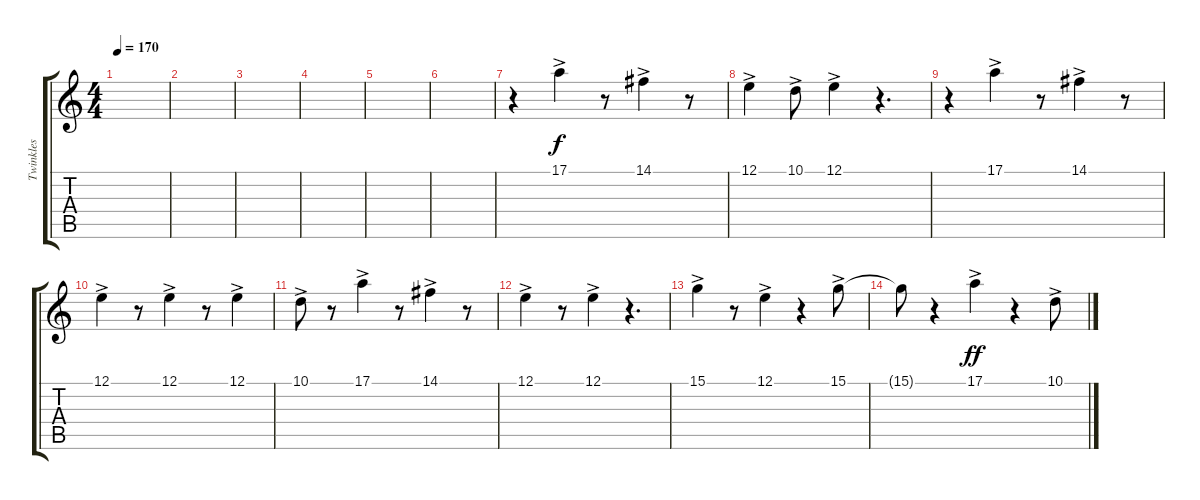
\track ("Twinkles" "Twinkles") {instrument musicbox}
\staff {score tabs}
\tuning (E4 B3 G3 D3 A2 D2) {hide}
\ts (4 4)
\tempo 170
\clef g2
\ks c
|
|
|
|
|
|
r.4 17.1{ac}.4 r.8 14.1{ac}.4 r.8 |
12.1{ac}.4 10.1{ac}.8 12.1{ac}.4 r.4{d} |
r.4 17.1{ac}.4 r.8 14.1{ac}.4 r.8 |
12.1{ac}.4 r.8 12.1{ac}.4 r.8 12.1{ac}.4 |
10.1{ac}.8 r.8 17.1{ac}.4 r.8 14.1{ac}.4 r.8 |
12.1{ac}.4 r.8 12.1{ac}.4 r.4{d} |
15.1{ac}.4 r.8 12.1{ac}.4 r.4 15.1{ac}.8 |
15.1{t}.8{dy f} r.4 17.1{ac}.4{dy ff} r.4 10.1{ac}.8
